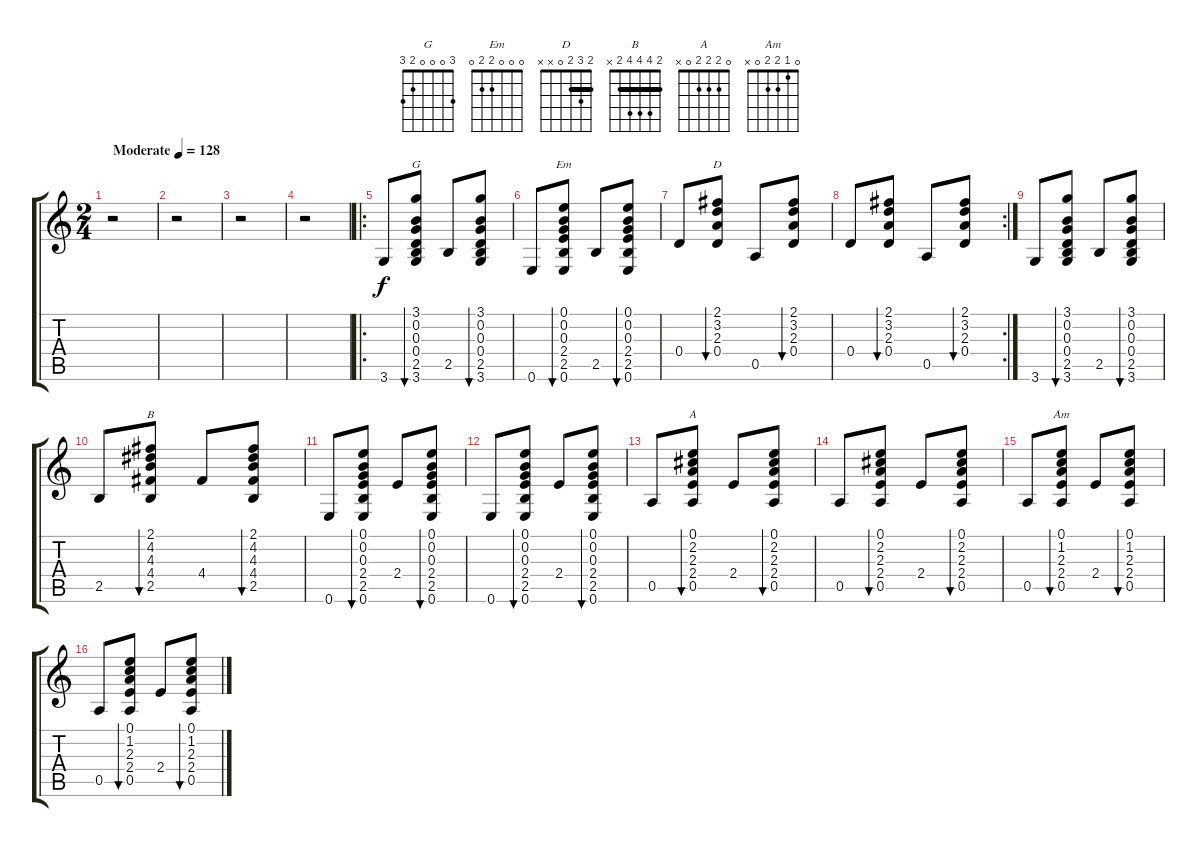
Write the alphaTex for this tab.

\track "" {mute instrument acousticguitarsteel}
\staff {score tabs}
\tuning (E4 B3 G3 D3 A2 E2) {hide}
\chord ("G" 3 0 0 0 2 3)
\chord ("Em" 0 0 0 2 2 0)
\chord ("D" 2 3 2 0 x x) {barre 2}
\chord ("B" 2 4 4 4 2 x) {barre 2}
\chord ("A" 0 2 2 2 0 x)
\chord ("Am" 0 1 2 2 0 x)
\ts (2 4)
\tempo (128 "Moderate")
\clef g2
\ks c
r.2{dy f instrument acousticguitarsteel} |
r.2 |
r.2 |
r.2 |
\ro
3.6.8 (3.1 0.2 0.3 0.4 2.5 3.6).8{bu 120 ch "G"} 2.5.8 (3.1 0.2 0.3 0.4 2.5 3.6).8{bu 120} |
0.6.8 (0.1 0.2 0.3 2.4 2.5 0.6).8{bu 120 ch "Em"} 2.5.8 (0.1 0.2 0.3 2.4 2.5 0.6).8{bu 120} |
0.4.8 (2.1 3.2 2.3 0.4).8{bu 120 ch "D"} 0.5.8 (2.1 3.2 2.3 0.4).8{bu 120} |
\rc 2
0.4.8 (2.1 3.2 2.3 0.4).8{bu 120} 0.5.8 (2.1 3.2 2.3 0.4).8{bu 120} |
3.6.8 (3.1 0.2 0.3 0.4 2.5 3.6).8{bu 120} 2.5.8 (3.1 0.2 0.3 0.4 2.5 3.6).8{bu 120} |
2.5.8 (2.1 4.2 4.3 4.4 2.5).8{bu 120 ch "B"} 4.4.8 (2.1 4.2 4.3 4.4 2.5).8{bu 120} |
0.6.8 (0.1 0.2 0.3 2.4 2.5 0.6).8{bu 120} 2.4.8 (0.1 0.2 0.3 2.4 2.5 0.6).8{bu 120} |
0.6.8 (0.1 0.2 0.3 2.4 2.5 0.6).8{bu 120} 2.4.8 (0.1 0.2 0.3 2.4 2.5 0.6).8{bu 120} |
0.5.8 (0.1 2.2 2.3 2.4 0.5).8{bu 120 ch "A"} 2.4.8 (0.1 2.2 2.3 2.4 0.5).8{bu 120} |
0.5.8 (0.1 2.2 2.3 2.4 0.5).8{bu 120} 2.4.8 (0.1 2.2 2.3 2.4 0.5).8{bu 120} |
0.5.8 (0.1 1.2 2.3 2.4 0.5).8{bu 120 ch "Am"} 2.4.8 (0.1 1.2 2.3 2.4 0.5).8{bu 120} |
0.5.8 (0.1 1.2 2.3 2.4 0.5).8{bu 120} 2.4.8 (0.1 1.2 2.3 2.4 0.5).8{bu 120}
